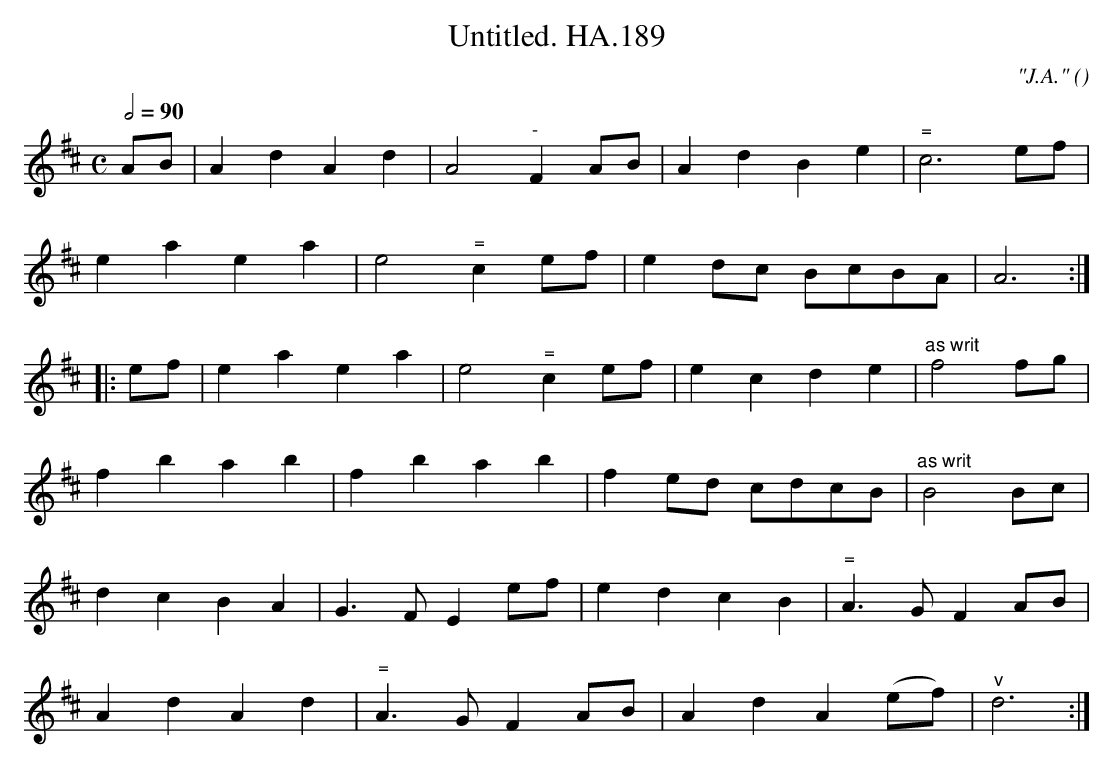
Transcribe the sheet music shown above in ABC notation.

X:1
T:Untitled. HA.189
M:C
L:1/8
Q:1/2=90
C:"J.A."
O:
K:D
AB|A2d2A2d2|A4"^-"F2 AB|A2d2B2e2|"^="c6 ef|
e2a2e2a2|e4"^="c2 ef|e2 dc BcBA|A6:|
|:ef|e2a2e2a2|e4"^="c2ef|e2c2d2e2|"^as writ"f4fg|
f2b2a2b2|f2b2a2b2|f2 ed cdcB|"^as writ"B4Bc|
d2c2B2A2|G3FE2 ef|e2d2c2B2|"^="A3GF2 AB|
A2d2A2d2|"^="A3GF2 AB|A2d2A2 (ef)|"^v"d6:|
